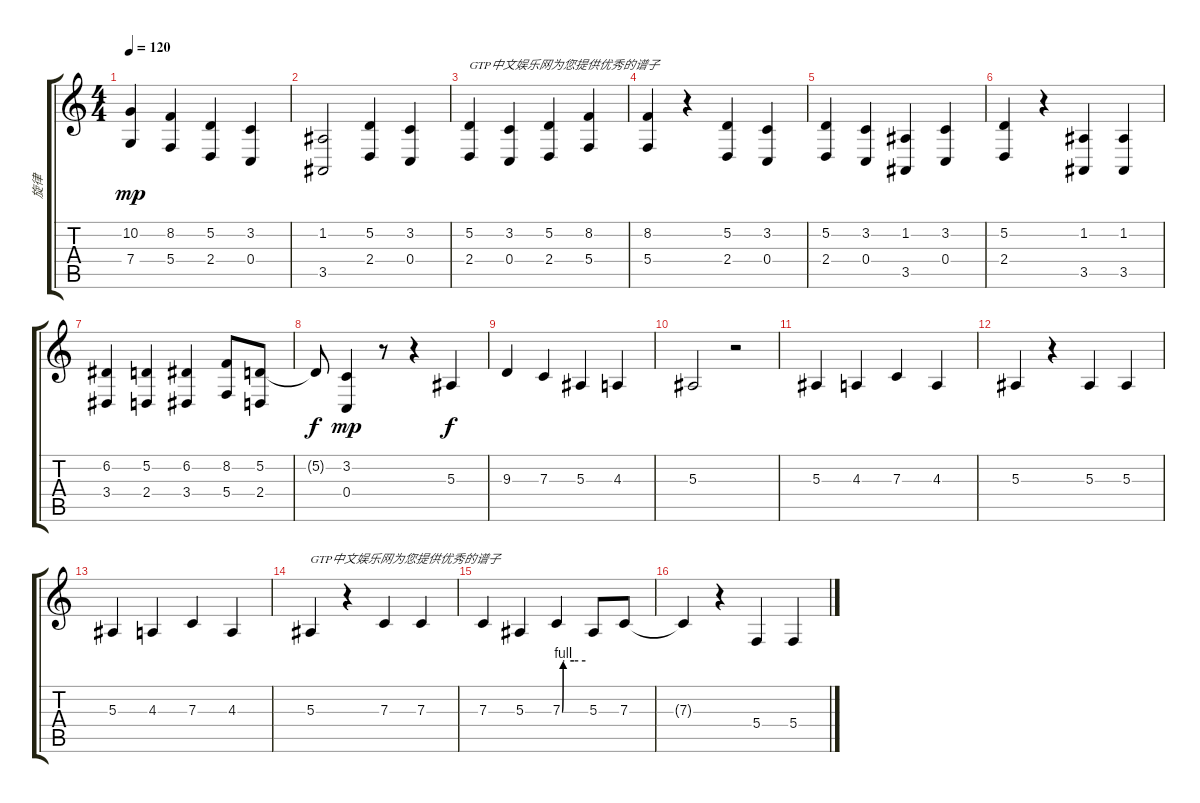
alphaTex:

\track ("旋律" "旋律") {instrument viola}
\staff {score tabs}
\tuning (D4 A3 F3 C3 G2 D2) {hide}
\ts (4 4)
\tempo 120
\clef g2
\ks c
(10.2 7.4).4{dy mp} (8.2 5.4).4 (5.2 2.4).4 (3.2 0.4).4 |
(1.2 3.5).2 (5.2 2.4).4 (3.2 0.4).4 |
(5.2 2.4).4{txt "GTP中文娱乐网为您提供优秀的谱子"} (3.2 0.4).4 (5.2 2.4).4 (8.2 5.4).4 |
(8.2 5.4).4 r.4 (5.2 2.4).4 (3.2 0.4).4 |
(5.2 2.4).4 (3.2 0.4).4 (1.2 3.5).4 (3.2 0.4).4 |
(5.2 2.4).4 r.4 (1.2 3.5).4 (1.2 3.5).4 |
(6.2 3.4).4 (5.2 2.4).4 (6.2 3.4).4 (8.2 5.4).8 (5.2 2.4).8 |
5.2{t}.8{dy f} (3.2 0.4).4{dy mp} r.8 r.4 5.3.4{dy f} |
9.3.4 7.3.4 5.3.4 4.3.4 |
5.3.2 r.2 |
5.3.4 4.3.4 7.3.4 4.3.4 |
5.3.4 r.4 5.3.4 5.3.4 |
5.3.4 4.3.4 7.3.4 4.3.4 |
5.3.4{txt "GTP中文娱乐网为您提供优秀的谱子"} r.4 7.3.4 7.3.4 |
7.3.4 5.3.4 7.3{be (custom 0 0 2 4 5 4 30 4 60 4)}.4 5.3.8 7.3.8 |
7.3{t}.4 r.4 5.4.4 5.4.4
